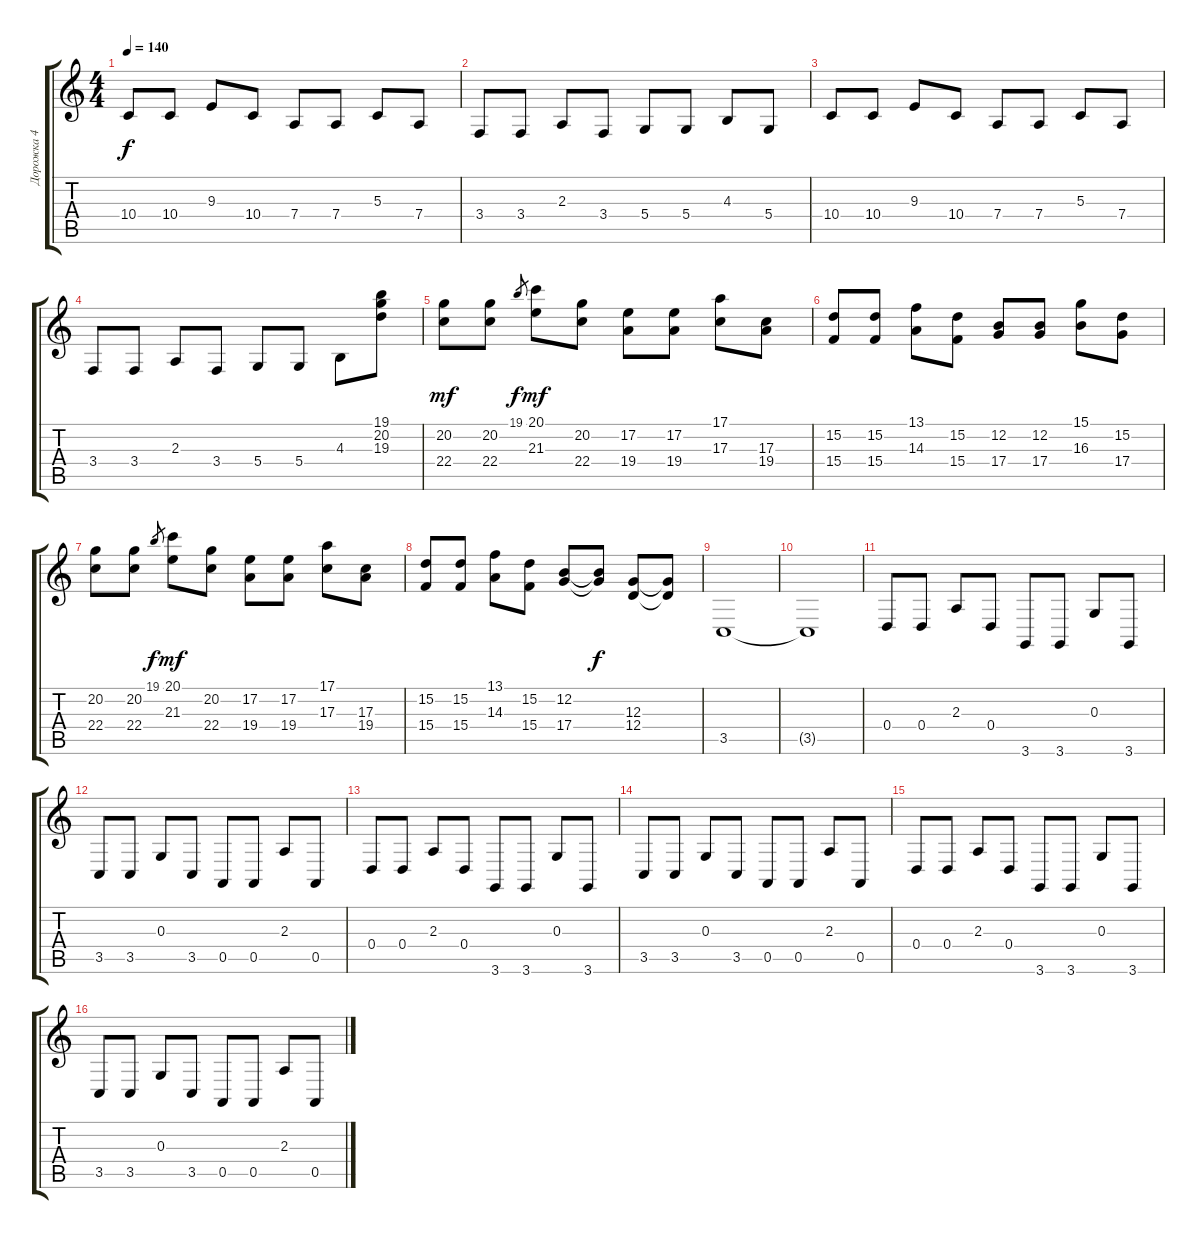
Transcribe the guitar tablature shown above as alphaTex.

\track ("Дорожка 4" "Дорожка 4") {instrument lead2sawtooth}
\staff {score tabs}
\tuning (E4 B3 G3 D3 A2 E2) {hide}
\ts (4 4)
\tempo 140
\clef g2
\ks c
10.4.8{dy f} 10.4.8 9.3.8 10.4.8 7.4.8 7.4.8 5.3.8 7.4.8 |
3.4.8 3.4.8 2.3.8 3.4.8 5.4.8 5.4.8 4.3.8 5.4.8 |
10.4.8 10.4.8 9.3.8 10.4.8 7.4.8 7.4.8 5.3.8 7.4.8 |
3.4.8 3.4.8 2.3.8 3.4.8 5.4.8 5.4.8 4.3.8 (19.1 20.2 19.3).8 |
(20.2 22.4).8{dy mf} (20.2 22.4).8 19.1.8{gr dy f} (20.1 21.3).8{dy mf} (20.2 22.4).8 (17.2 19.4).8 (17.2 19.4).8 (17.1 17.3).8 (17.3 19.4).8 |
(15.2 15.4).8 (15.2 15.4).8 (13.1 14.3).8 (15.2 15.4).8 (12.2 17.4).8 (12.2 17.4).8 (15.1 16.3).8 (15.2 17.4).8 |
(20.2 22.4).8 (20.2 22.4).8 19.1.8{gr dy f} (20.1 21.3).8{dy mf} (20.2 22.4).8 (17.2 19.4).8 (17.2 19.4).8 (17.1 17.3).8 (17.3 19.4).8 |
(15.2 15.4).8 (15.2 15.4).8 (13.1 14.3).8 (15.2 15.4).8 (12.2 17.4).8 (12.2{t} 17.4{t}).8{dy f} (12.3 12.4).8 (12.3{t} 12.4{t}).8 |
3.5.1 |
3.5{t}.1 |
0.4.8 0.4.8 2.3.8 0.4.8 3.6.8 3.6.8 0.3.8 3.6.8 |
3.5.8 3.5.8 0.3.8 3.5.8 0.5.8 0.5.8 2.3.8 0.5.8 |
0.4.8 0.4.8 2.3.8 0.4.8 3.6.8 3.6.8 0.3.8 3.6.8 |
3.5.8 3.5.8 0.3.8 3.5.8 0.5.8 0.5.8 2.3.8 0.5.8 |
0.4.8 0.4.8 2.3.8 0.4.8 3.6.8 3.6.8 0.3.8 3.6.8 |
3.5.8 3.5.8 0.3.8 3.5.8 0.5.8 0.5.8 2.3.8 0.5.8
